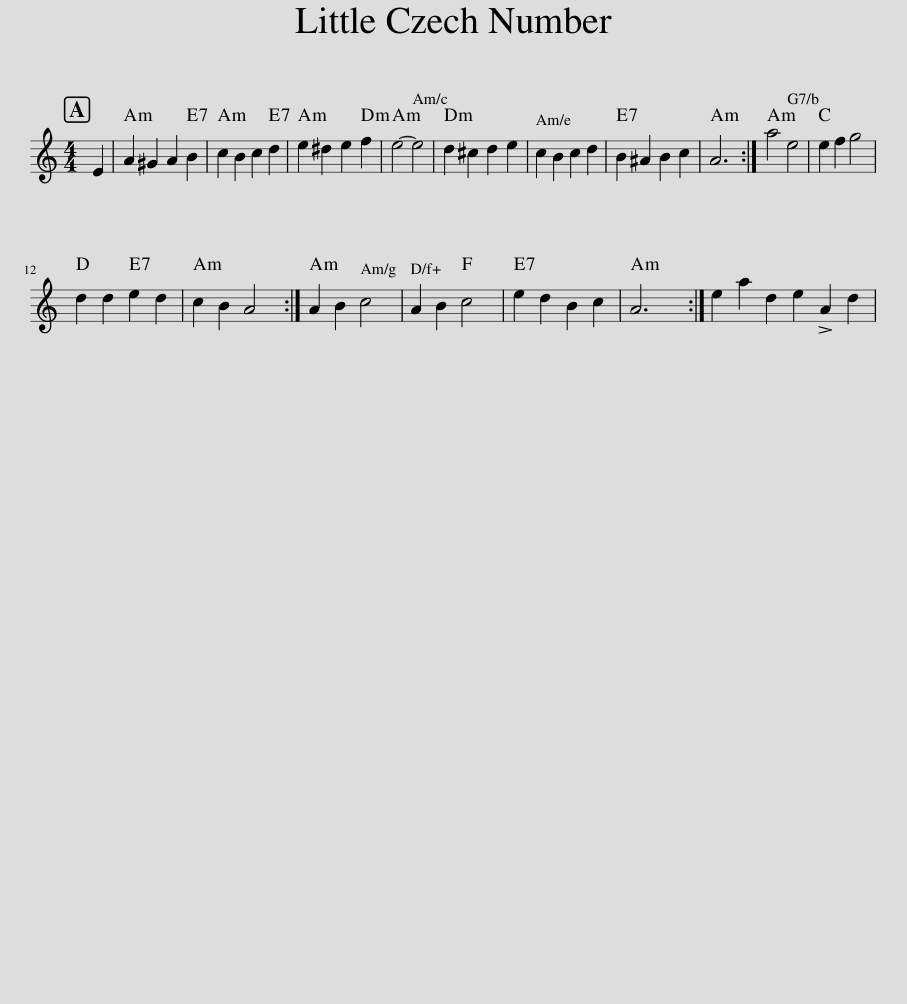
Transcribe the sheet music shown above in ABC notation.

X:1
L:1/8
M:4/4
I:linebreak $
K:C
V:1 treble
V:1
 E2 | A2 ^G2 A2 B2 | c2 B2 c2 d2 | e2 ^d2 e2 f2 | e4- e4 | %5
 d2 ^c2 d2 e2 | c2 B2 c2 d2 | B2 ^A2 B2 c2 | A6 :| a4 e4 | %10
 e2 f2 g4 |$ d2 d2 e2 d2 | c2 B2 A4 :| A2 B2 c4 | A2 B2 c4 | %15
 e2 d2 B2 c2 | A6 :| e2 a2 d2 e2 !>!A2 d2 | %18
